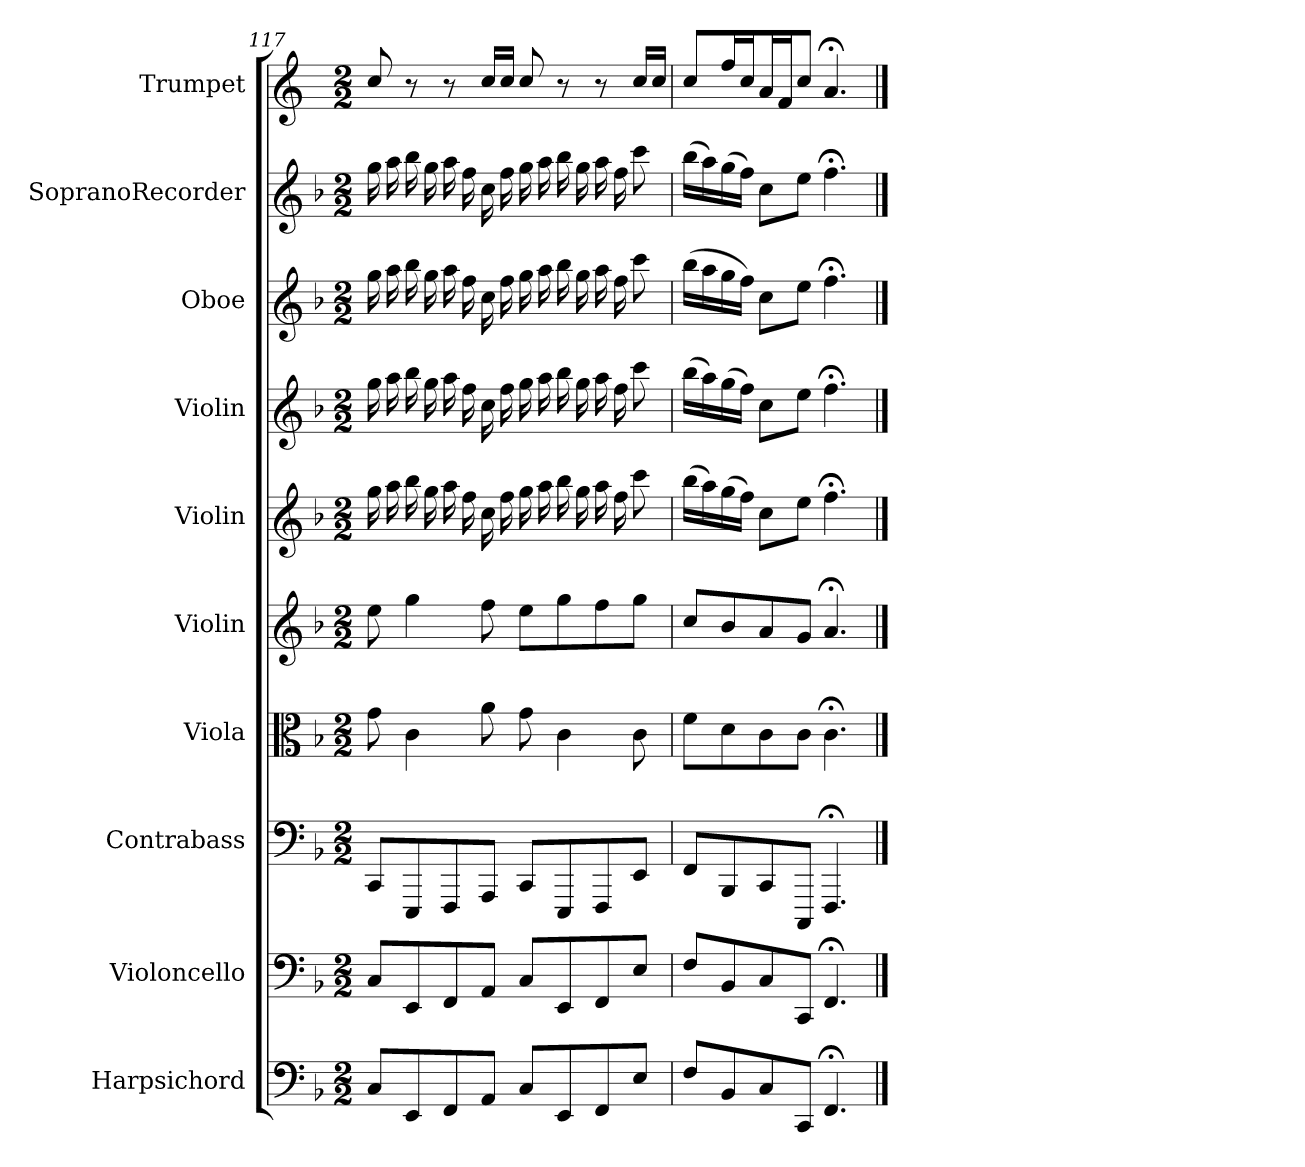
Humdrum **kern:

**kern	**kern	**kern	**kern	**kern	**kern	**kern	**kern	**kern	**kern
*part10	*part9	*part8	*part7	*part6	*part5	*part4	*part3	*part2	*part1
*staff10	*staff9	*staff8	*staff7	*staff6	*staff5	*staff4	*staff3	*staff2	*staff1
*I"Harpsichord	*I"Violoncello	*I"Contrabass	*I"Viola	*I"Violin	*I"Violin	*I"Violin	*I"Oboe	*I"SopranoRecorder	*I"Trumpet
*I'Hpschd	*I'Vc	*I'Cb	*I'Vla	*I'Vln	*I'Vln	*I'Vln	*I'Ob	*	*I'Tpt
*clefF4	*clefF4	*clefF4	*clefC3	*clefG2	*clefG2	*clefG2	*clefG2	*clefG2	*clefG2
*k[b-]	*k[b-]	*k[b-]	*k[b-]	*k[b-]	*k[b-]	*k[b-]	*k[b-]	*k[b-]	*k[]
*M2/2	*M2/2	*M2/2	*M2/2	*M2/2	*M2/2	*M2/2	*M2/2	*M2/2	*M2/2
=117	=117	=117	=117	=117	=117	=117	=117	=117	=117
8C/L	8C/L	8CC/L	8g\	8ee\	16gg\	16gg\	16gg\	16gg\	8cc/
.	.	.	.	.	16aa\	16aa\	16aa\	16aa\	.
8EE/	8EE/	8EEE/	4c\	4gg\	16bb-\	16bb-\	16bb-\	16bb-\	8r
.	.	.	.	.	16gg\	16gg\	16gg\	16gg\	.
8FF/	8FF/	8FFF/	.	.	16aa\	16aa\	16aa\	16aa\	8r
.	.	.	.	.	16ff\	16ff\	16ff\	16ff\	.
8AA/J	8AA/J	8AAA/J	8a\	8ff\	16cc\	16cc\	16cc\	16cc\	16cc/LL
.	.	.	.	.	16ff\	16ff\	16ff\	16ff\	16cc/JJ
8C/L	8C/L	8CC/L	8g\	8ee\L	16gg\	16gg\	16gg\	16gg\	8cc/
.	.	.	.	.	16aa\	16aa\	16aa\	16aa\	.
8EE/	8EE/	8EEE/	4c\	8gg\	16bb-\	16bb-\	16bb-\	16bb-\	8r
.	.	.	.	.	16gg\	16gg\	16gg\	16gg\	.
8FF/	8FF/	8FFF/	.	8ff\	16aa\	16aa\	16aa\	16aa\	8r
.	.	.	.	.	16ff\	16ff\	16ff\	16ff\	.
8E/J	8E/J	8EE/J	8c\	8gg\J	8ccc\	8ccc\	8ccc\	8ccc\	16cc/LL
.	.	.	.	.	.	.	.	.	16cc/JJ
=118	=118	=118	=118	=118	=118	=118	=118	=118	=118
8F/L	8F/L	8FF/L	8f\L	8cc/L	(16bb-\LL	(16bb-\LL	(16bb-\LL	(16bb-\LL	8cc/L
.	.	.	.	.	16aa\)	16aa\)	16aa\	16aa\)	.
8BB-/	8BB-/	8BBB-/	8d\	8b-/	(16gg\	(16gg\	16gg\	(16gg\	16ff/L
.	.	.	.	.	16ff\JJ)	16ff\JJ)	16ff\JJ)	16ff\JJ)	16cc/J
8C/	8C/	8CC/	8c\	8a/	8cc\L	8cc\L	8cc\L	8cc\L	16a/L
.	.	.	.	.	.	.	.	.	16f/J
8CC/J	8CC/J	8CCC/J	8c\J	8g/J	8ee\J	8ee\J	8ee\J	8ee\J	8cc/J
4.FF;</	4.FF;</	4.FFF;</	4.c;<\	4.a;</	4.ff;<\	4.ff;<\	4.ff;<\	4.ff;<\	4.a;</
==	==	==	==	==	==	==	==	==	==
*-	*-	*-	*-	*-	*-	*-	*-	*-	*-
